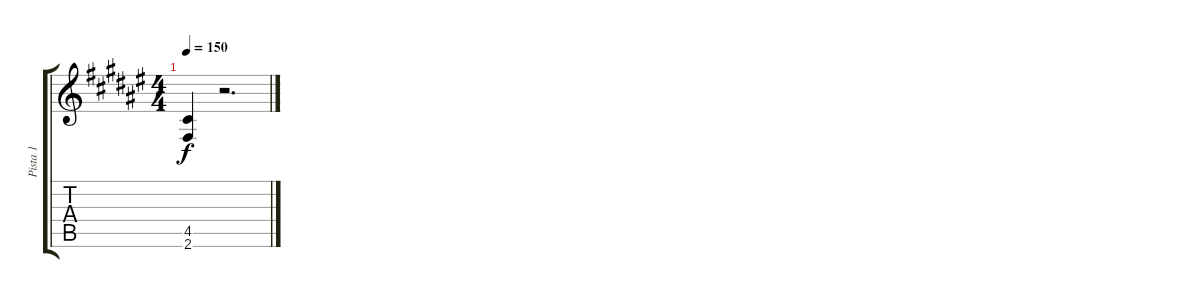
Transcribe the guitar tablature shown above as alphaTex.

\track ("Pista 1" "Pista 1") {instrument distortionguitar}
\staff {score tabs}
\tuning (E4 B3 G3 D3 A2 E2) {hide}
\ts (4 4)
\tempo 150
\clef g2
\ks d#minor
(4.5 2.6).4{dy f} r.2{d}
